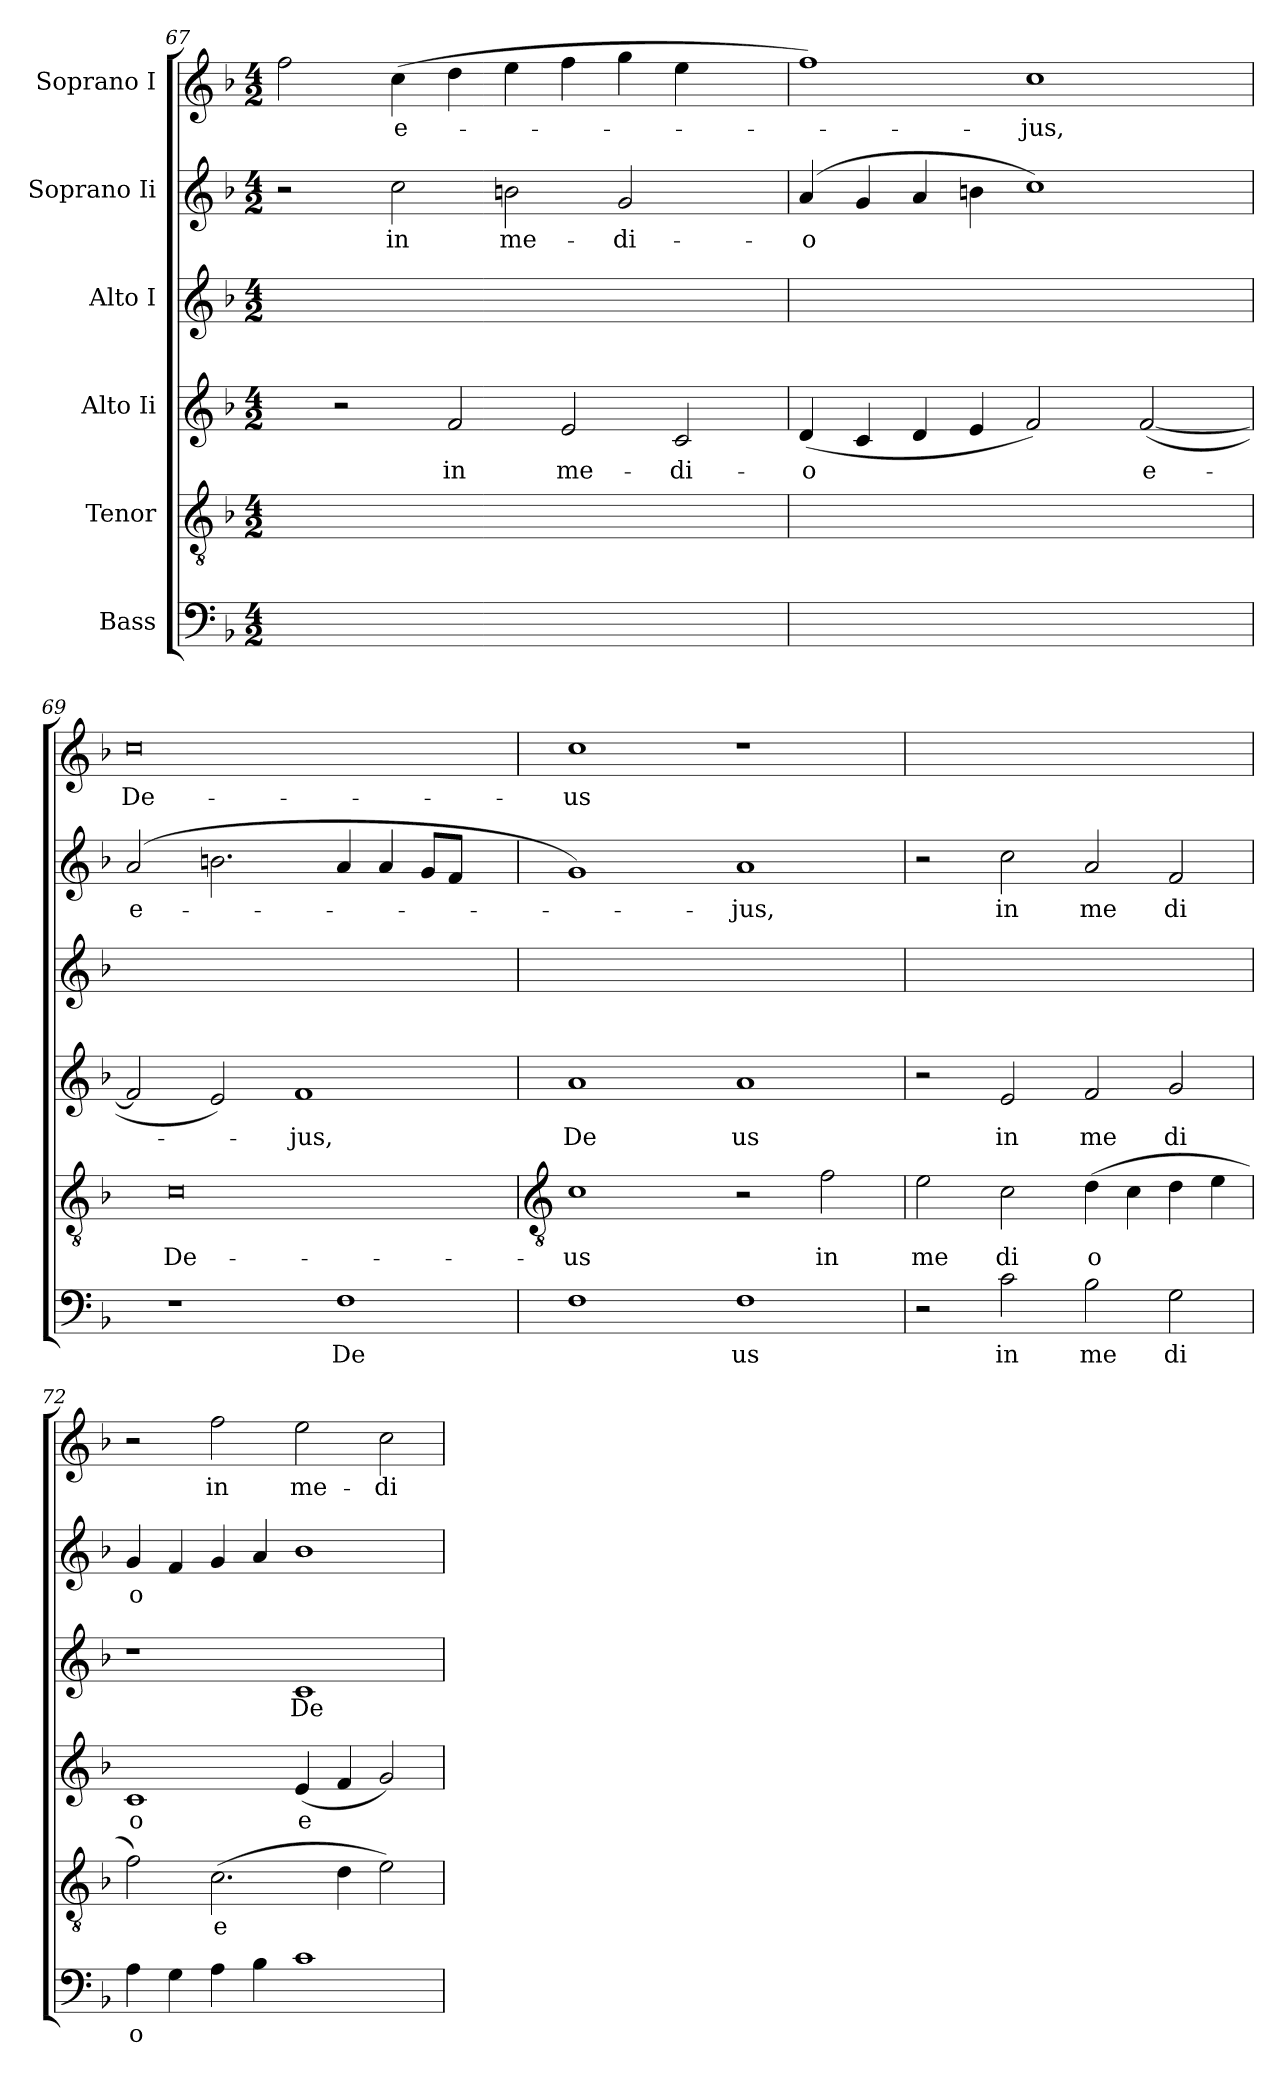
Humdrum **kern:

**kern	**text	**kern	**text	**kern	**text	**kern	**text	**kern	**text	**kern	**text
*part6	*part6	*part5	*part5	*part4	*part4	*part3	*part3	*part2	*part2	*part1	*part1
*staff6	*staff6	*staff5	*staff5	*staff4	*staff4	*staff3	*staff3	*staff2	*staff2	*staff1	*staff1
*I"Bass	*	*I"Tenor	*	*I"Alto Ii	*	*I"Alto I	*	*I"Soprano Ii	*	*I"Soprano I	*
*clefF4	*	*clefGv2	*	*clefG2	*	*clefG2	*	*clefG2	*	*clefG2	*
*k[b-]	*	*k[b-]	*	*k[b-]	*	*k[b-]	*	*k[b-]	*	*k[b-]	*
*F:	*	*F:	*	*F:	*	*F:	*	*F:	*	*F:	*
*M4/2	*	*M4/2	*	*M4/2	*	*M4/2	*	*M4/2	*	*M4/2	*
=67	=67	=67	=67	=67	=67	=67	=67	=67	=67	=67	=67
4ryy	.	4ryy	.	4ryy	.	4ryy	.	2r	.	2ff\	.
4ryy	.	4ryy	.	2r	.	4ryy	.	.	.	.	.
!	!	!	!	!	!	!	!	!	!LO:LY:b	!	!LO:LY:b
4ryy	.	4ryy	.	.	.	4ryy	.	2cc\	in	(>4cc\	e-
!	!	!	!	!	!LO:LY:b	!	!	!	!	!	!
4ryy	.	4ryy	.	2f/	in	4ryy	.	.	.	4dd\	.
!	!	!	!	!	!	!	!	!	!LO:LY:b	!	!
4ryy	.	4ryy	.	.	.	4ryy	.	2bn\	me-	4ee\	.
!	!	!	!	!	!LO:LY:b	!	!	!	!	!	!
4ryy	.	4ryy	.	2e/	me-	4ryy	.	.	.	4ff\	.
!	!	!	!	!	!	!	!	!	!LO:LY:b	!	!
4ryy	.	4ryy	.	.	.	4ryy	.	2g/	-di-	4gg\	.
!	!	!	!	!	!LO:LY:b	!	!	!	!	!	!
4ryy	.	4ryy	.	2c/	-di-	4ryy	.	.	.	4ee\	.
4ryy	.	4ryy	.	.	.	4ryy	.	4ryy	.	4ryy	.
=68	=68	=68	=68	=68	=68	=68	=68	=68	=68	=68	=68
!	!	!	!	!	!LO:LY:b	!	!	!	!LO:LY:b	!	!
4ryy	.	4ryy	.	(<4d/	-o	4ryy	.	(>4a/	-o	1ff)	.
4ryy	.	4ryy	.	4c/	.	4ryy	.	4g/	.	.	.
4ryy	.	4ryy	.	4d/	.	4ryy	.	4a/	.	.	.
4ryy	.	4ryy	.	4e/	.	4ryy	.	4bn\	.	.	.
!	!	!	!	!	!	!	!	!	!	!	!LO:LY:b
4ryy	.	4ryy	.	2f/)	.	4ryy	.	1cc)	.	1cc	-jus,
4ryy	.	4ryy	.	.	.	4ryy	.	.	.	.	.
!	!	!	!	!	!LO:LY:b	!	!	!	!	!	!
4ryy	.	4ryy	.	(<[2f/	e-	4ryy	.	.	.	.	.
4ryy	.	4ryy	.	.	.	4ryy	.	.	.	.	.
=69	=69	=69	=69	=69	=69	=69	=69	=69	=69	=69	=69
!	!	!	!	!	!	!	!	!	!LO:LY:b	!	!LO:LY:b
4ryy	.	4ryy	.	2f/]	.	4ryy	.	(<2a/	e-	0cc	De-
!	!	!	!LO:LY:b	!	!	!	!	!	!	!	!
1r	.	0c	De-	.	.	4ryy	.	.	.	.	.
.	.	.	.	2e/)	.	4ryy	.	2.bn\	.	.	.
.	.	.	.	.	.	4ryy	.	.	.	.	.
!	!	!	!	!	!LO:LY:b	!	!	!	!	!	!
.	.	.	.	1f	-jus,	4ryy	.	.	.	.	.
!	!LO:LY:b	!	!	!	!	!	!	!	!	!	!
1F	De	.	.	.	.	4ryy	.	4a/	.	.	.
.	.	.	.	.	.	4ryy	.	4a/	.	.	.
.	.	.	.	.	.	4ryy	.	8g/L	.	.	.
.	.	.	.	.	.	.	.	8f/J	.	.	.
.	.	.	.	4ryy	.	4ryy	.	4ryy	.	4ryy	.
!!LO:LB:g=z
=70	=70	=70	=70	=70	=70	=70	=70	=70	=70	=70	=70
*	*	*clefGv2	*	*	*	*	*	*	*	*	*
!	!	!	!LO:LY:b	!	!LO:LY:b	!	!	!	!	!	!LO:LY:b
1F	.	1c	-us	1a	De	4ryy	.	1g)	.	1cc	-us
.	.	.	.	.	.	4ryy	.	.	.	.	.
.	.	.	.	.	.	4ryy	.	.	.	.	.
.	.	.	.	.	.	4ryy	.	.	.	.	.
!	!LO:LY:b	!	!	!	!LO:LY:b	!	!	!	!LO:LY:b	!	!
1F	us	2r	.	1a	us	4ryy	.	1a	-jus,	1r	.
.	.	.	.	.	.	4ryy	.	.	.	.	.
!	!	!	!LO:LY:b	!	!	!	!	!	!	!	!
.	.	2f\	in	.	.	4ryy	.	.	.	.	.
.	.	.	.	.	.	4ryy	.	.	.	.	.
!!LO:LB:g=z
=71	=71	=71	=71	=71	=71	=71	=71	=71	=71	=71	=71
!	!	!	!LO:LY:b	!	!	!	!	!	!	!	!
2r	.	2e\	me	2r	.	4ryy	.	2r	.	4ryy	.
.	.	.	.	.	.	1..ryy	.	.	.	4ryy	.
!	!LO:LY:b	!	!LO:LY:b	!	!LO:LY:b	!	!	!	!LO:LY:b	!	!
2c\	in	2c\	di	2e/	in	.	.	2cc\	in	4ryy	.
.	.	.	.	.	.	.	.	.	.	4ryy	.
!	!LO:LY:b	!	!LO:LY:b	!	!LO:LY:b	!	!	!	!LO:LY:b	!	!
2B-\	me	(>4d\	o	2f/	me	.	.	2a/	me	4ryy	.
.	.	4c\	.	.	.	.	.	.	.	4ryy	.
!	!LO:LY:b	!	!	!	!LO:LY:b	!	!	!	!LO:LY:b	!	!
2G\	di	4d\	.	2g/	di	.	.	2f/	di	4ryy	.
.	.	4e\	.	.	.	.	.	.	.	4ryy	.
!!LO:LB:g=z
=72	=72	=72	=72	=72	=72	=72	=72	=72	=72	=72	=72
!	!LO:LY:b	!	!	!	!LO:LY:b	!	!	!	!LO:LY:b	!	!
4A\	o	2f\)	.	1c	o	1r	.	4g/	o	2r	.
4G\	.	.	.	.	.	.	.	4f/	.	.	.
!	!	!	!LO:LY:b	!	!	!	!	!	!	!	!LO:LY:b
4A\	.	(>2.c\	e	.	.	.	.	4g/	.	2ff\	in
4B-\	.	.	.	.	.	.	.	4a/	.	.	.
!	!	!	!	!	!LO:LY:b	!	!LO:LY:b	!	!	!	!LO:LY:b
1c	.	.	.	(<4e/	e	1c	De	1b-	.	2ee\	me-
.	.	4d\	.	4f/	.	.	.	.	.	.	.
!	!	!	!	!	!	!	!	!	!	!	!LO:LY:b
.	.	2e\)	.	2g/)	.	.	.	.	.	2cc\	-di-
=	=	=	=	=	=	=	=	=	=	=	=
*-	*-	*-	*-	*-	*-	*-	*-	*-	*-	*-	*-
